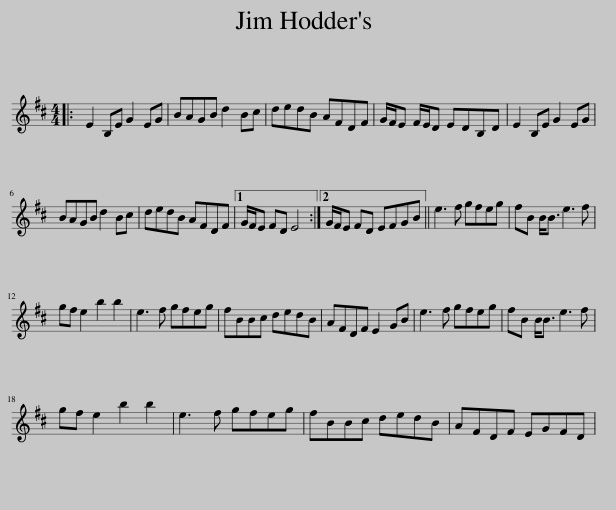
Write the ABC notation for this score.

X:1
L:1/8
M:4/4
I:linebreak $
K:D
V:1 treble
V:1
|: E2 B,E G2 EG | BAGB d2 Bc | dedB AFDF | G/F/E F/E/D EDB,D | E2 B,E G2 EG |$ %5
 BAGB d2 Bc | dedB AFDF |1 G/F/E FD E4 :|2 G/F/E FD EFGB || e3 f gfeg | %10
 fB B<B e3 f |$ gf e2 b2 b2 | e3 f gfeg | fBBc dedB | AFDF E2 GB | %15
 e3 f gfeg | fB B<B e3 f |$ gf e2 b2 b2 | e3 f gfeg | fBBc dedB | %20
 AFDF EGFD | %21
